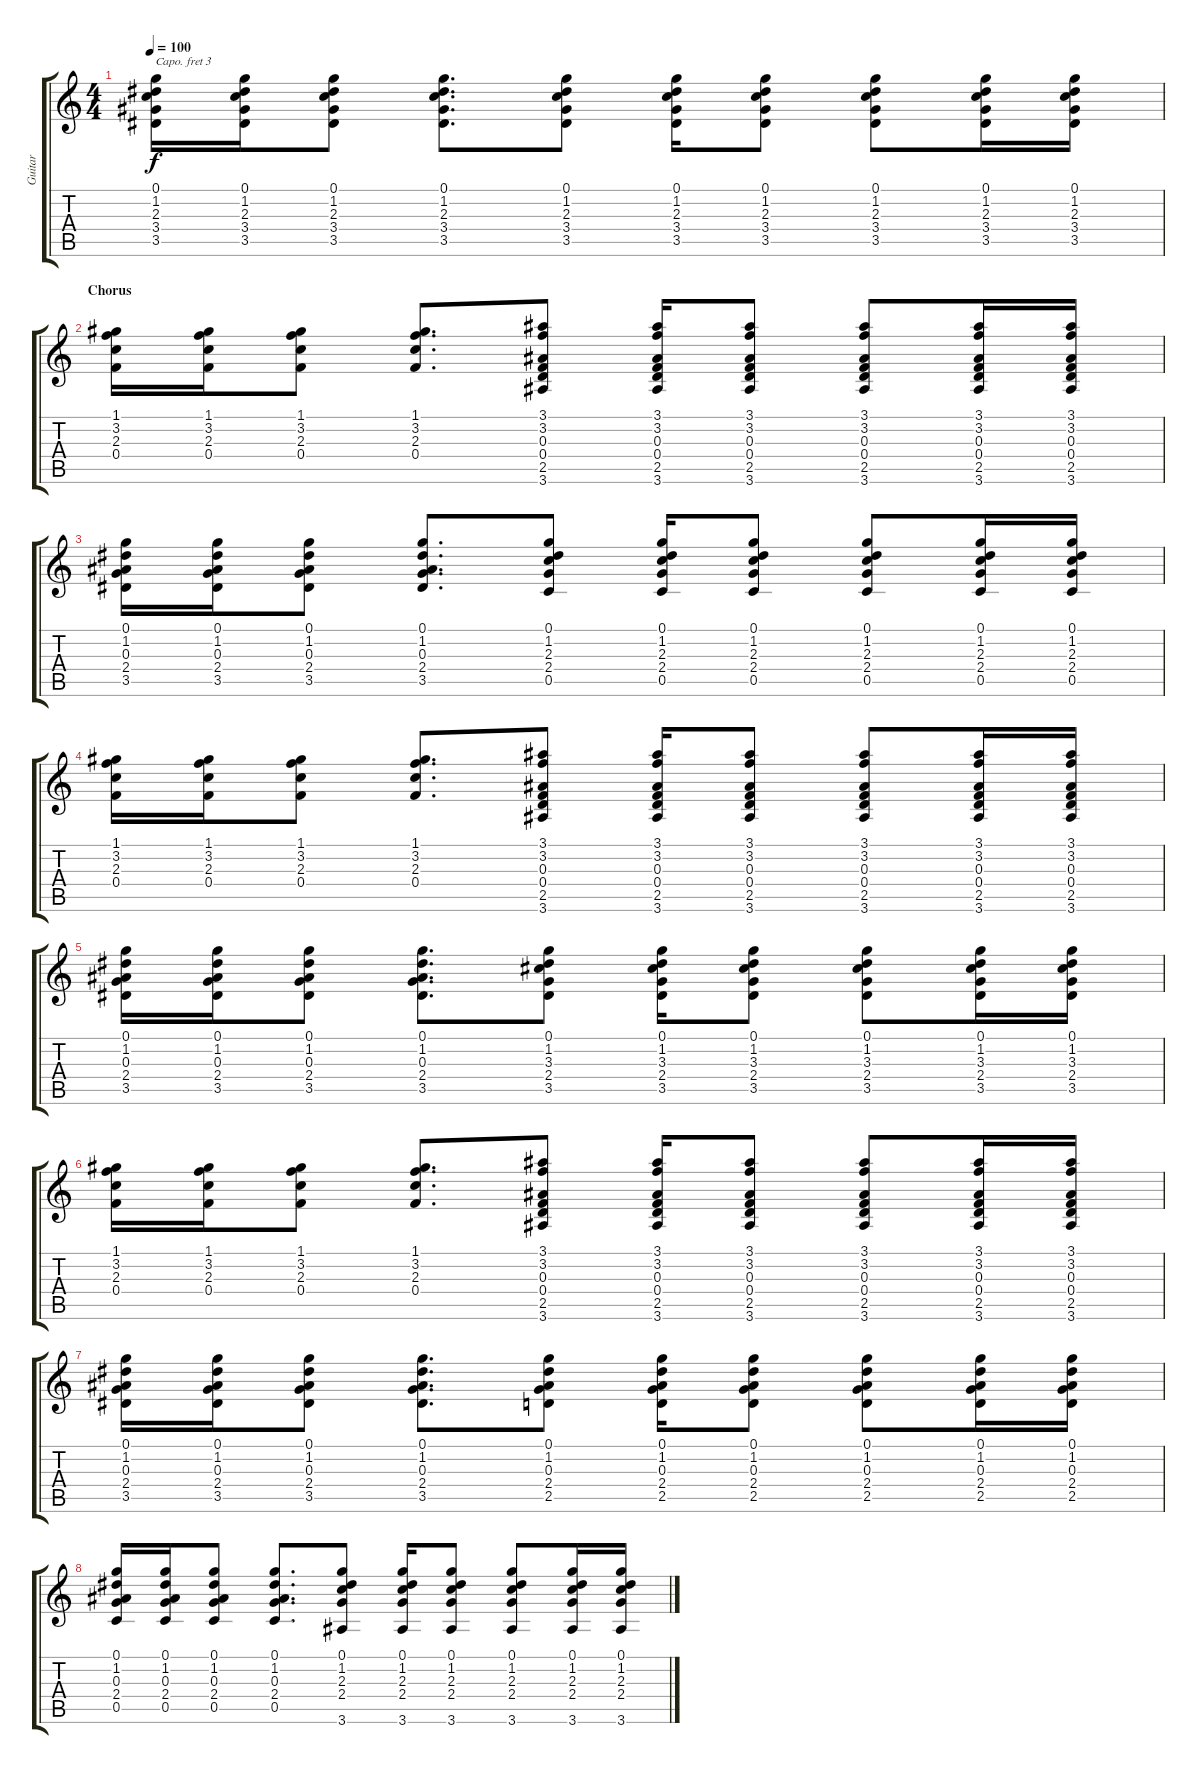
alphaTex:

\track ("Guitar" "Guitar") {instrument electricguitarclean}
\staff {score tabs}
\capo 3
\tuning (E4 B3 G3 D3 A2 E2) {hide}
\ts (4 4)
\tempo 100
\clef g2
\ks c
(0.1 1.2 2.3 3.4 3.5).16{dy f} (0.1 1.2 2.3 3.4 3.5).16 (0.1 1.2 2.3 3.4 3.5).8 (0.1 1.2 2.3 3.4 3.5).8{d} (0.1 1.2 2.3 3.4 3.5).8 (0.1 1.2 2.3 3.4 3.5).16 (0.1 1.2 2.3 3.4 3.5).8 (0.1 1.2 2.3 3.4 3.5).8 (0.1 1.2 2.3 3.4 3.5).16 (0.1 1.2 2.3 3.4 3.5).16 |
\section ("" "Chorus")
(1.1 3.2 2.3 0.4).16 (1.1 3.2 2.3 0.4).16 (1.1 3.2 2.3 0.4).8 (1.1 3.2 2.3 0.4).8{d} (3.1 3.2 0.3 0.4 2.5 3.6).8 (3.1 3.2 0.3 0.4 2.5 3.6).16 (3.1 3.2 0.3 0.4 2.5 3.6).8 (3.1 3.2 0.3 0.4 2.5 3.6).8 (3.1 3.2 0.3 0.4 2.5 3.6).16 (3.1 3.2 0.3 0.4 2.5 3.6).16 |
(0.1 1.2 0.3 2.4 3.5).16 (0.1 1.2 0.3 2.4 3.5).16 (0.1 1.2 0.3 2.4 3.5).8 (0.1 1.2 0.3 2.4 3.5).8{d} (0.1 1.2 2.3 2.4 0.5).8 (0.1 1.2 2.3 2.4 0.5).16 (0.1 1.2 2.3 2.4 0.5).8 (0.1 1.2 2.3 2.4 0.5).8 (0.1 1.2 2.3 2.4 0.5).16 (0.1 1.2 2.3 2.4 0.5).16 |
(1.1 3.2 2.3 0.4).16 (1.1 3.2 2.3 0.4).16 (1.1 3.2 2.3 0.4).8 (1.1 3.2 2.3 0.4).8{d} (3.1 3.2 0.3 0.4 2.5 3.6).8 (3.1 3.2 0.3 0.4 2.5 3.6).16 (3.1 3.2 0.3 0.4 2.5 3.6).8 (3.1 3.2 0.3 0.4 2.5 3.6).8 (3.1 3.2 0.3 0.4 2.5 3.6).16 (3.1 3.2 0.3 0.4 2.5 3.6).16 |
(0.1 1.2 0.3 2.4 3.5).16 (0.1 1.2 0.3 2.4 3.5).16 (0.1 1.2 0.3 2.4 3.5).8 (0.1 1.2 0.3 2.4 3.5).8{d} (0.1 1.2 3.3 2.4 3.5).8 (0.1 1.2 3.3 2.4 3.5).16 (0.1 1.2 3.3 2.4 3.5).8 (0.1 1.2 3.3 2.4 3.5).8 (0.1 1.2 3.3 2.4 3.5).16 (0.1 1.2 3.3 2.4 3.5).16 |
(1.1 3.2 2.3 0.4).16 (1.1 3.2 2.3 0.4).16 (1.1 3.2 2.3 0.4).8 (1.1 3.2 2.3 0.4).8{d} (3.1 3.2 0.3 0.4 2.5 3.6).8 (3.1 3.2 0.3 0.4 2.5 3.6).16 (3.1 3.2 0.3 0.4 2.5 3.6).8 (3.1 3.2 0.3 0.4 2.5 3.6).8 (3.1 3.2 0.3 0.4 2.5 3.6).16 (3.1 3.2 0.3 0.4 2.5 3.6).16 |
(0.1 1.2 0.3 2.4 3.5).16 (0.1 1.2 0.3 2.4 3.5).16 (0.1 1.2 0.3 2.4 3.5).8 (0.1 1.2 0.3 2.4 3.5).8{d} (0.1 1.2 0.3 2.4 2.5).8 (0.1 1.2 0.3 2.4 2.5).16 (0.1 1.2 0.3 2.4 2.5).8 (0.1 1.2 0.3 2.4 2.5).8 (0.1 1.2 0.3 2.4 2.5).16 (0.1 1.2 0.3 2.4 2.5).16 |
(0.1 1.2 0.3 2.4 0.5).16 (0.1 1.2 0.3 2.4 0.5).16 (0.1 1.2 0.3 2.4 0.5).8 (0.1 1.2 0.3 2.4 0.5).8{d} (0.1 1.2 2.3 2.4 3.6).8 (0.1 1.2 2.3 2.4 3.6).16 (0.1 1.2 2.3 2.4 3.6).8 (0.1 1.2 2.3 2.4 3.6).8 (0.1 1.2 2.3 2.4 3.6).16 (0.1 1.2 2.3 2.4 3.6).16
